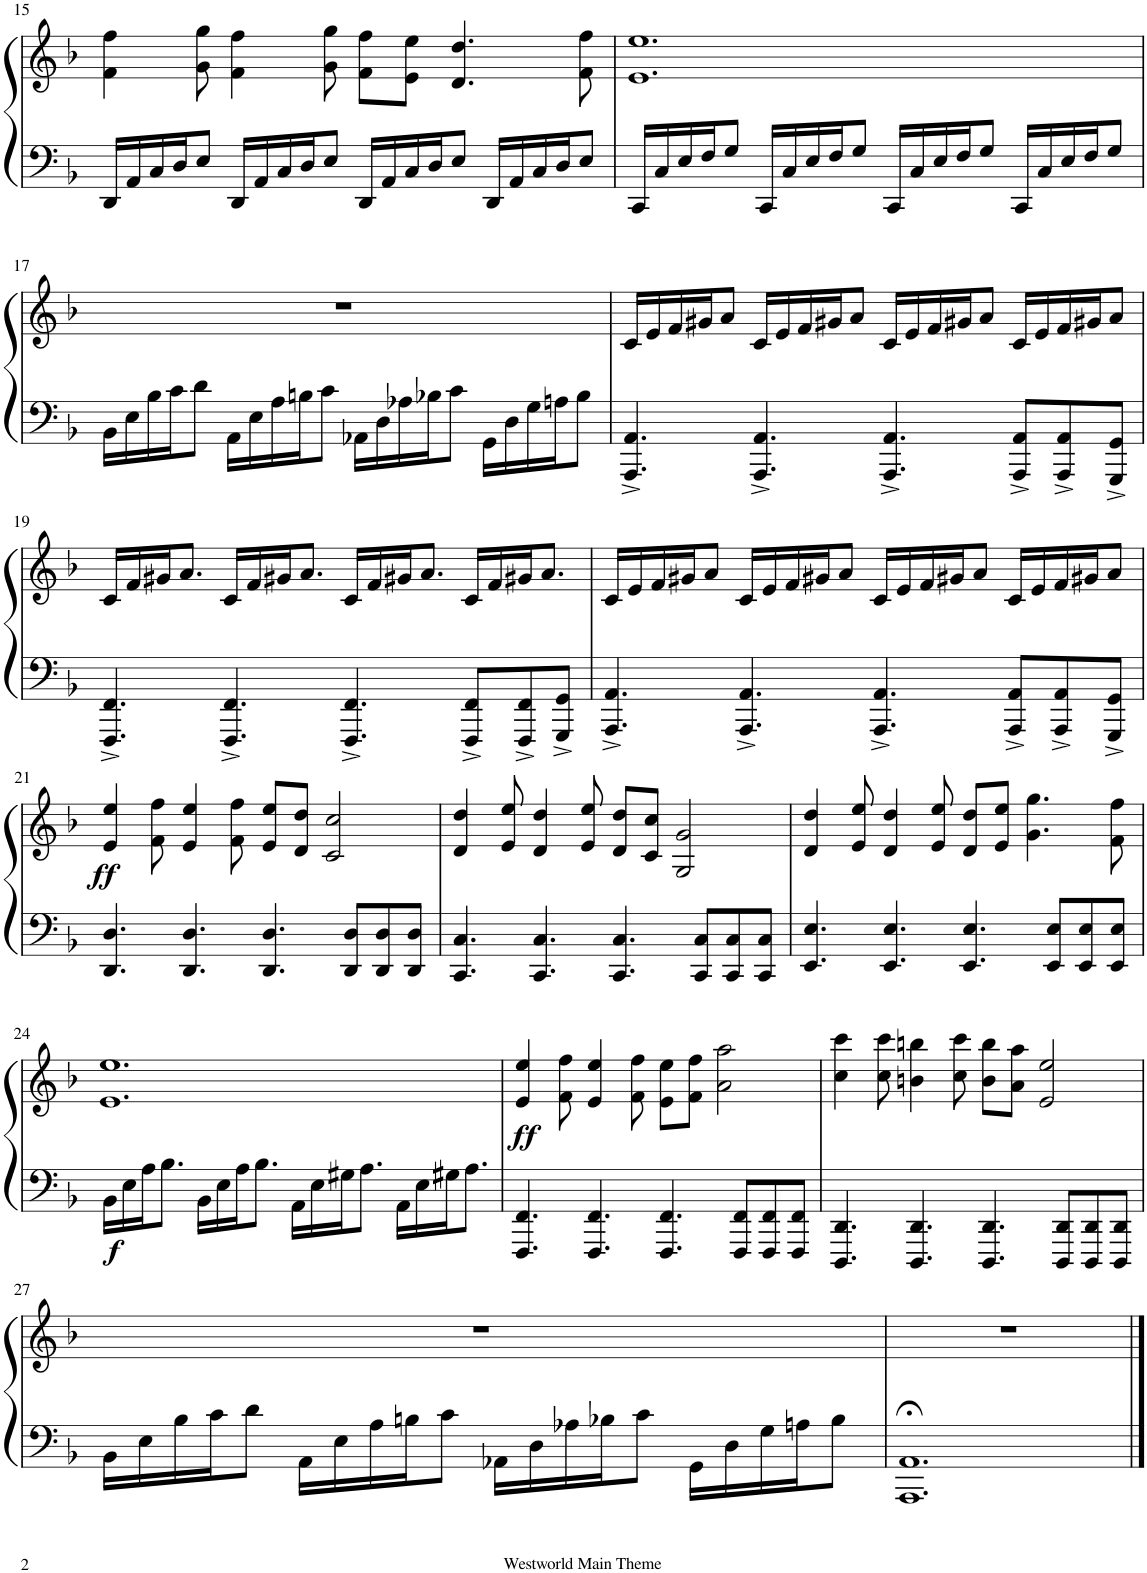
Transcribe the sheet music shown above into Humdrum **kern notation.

**kern	**kern	**dynam
*part1	*part1	*part1
*staff2	*staff1	*staff1/2
*I"Piano	*	*
*I'Pno.	*	*
!!LO:PB:g=z
*clefF4	*clefG2	*
*k[b-]	*k[b-]	*
*M12/8	*M12/8	*
=15	=15	=15
16DD/LL	4f\ 4ff\	.
16AA/	.	.
16C/	.	.
16D/J	.	.
8E/J	8g\ 8gg\	.
16DD/LL	4f\ 4ff\	.
16AA/	.	.
16C/	.	.
16D/J	.	.
8E/J	8g\ 8gg\	.
16DD/LL	8f\ 8ff\L	.
16AA/	.	.
16C/	8e\ 8ee\J	.
16D/J	.	.
8E/J	4.d/ 4.dd/	.
16DD/LL	.	.
16AA/	.	.
16C/	.	.
16D/J	.	.
8E/J	8f\ 8ff\	.
=16	=16	=16
16CC/LL	1.e 1.ee	.
16C/	.	.
16E/	.	.
16F/J	.	.
8G/J	.	.
16CC/LL	.	.
16C/	.	.
16E/	.	.
16F/J	.	.
8G/J	.	.
16CC/LL	.	.
16C/	.	.
16E/	.	.
16F/J	.	.
8G/J	.	.
16CC/LL	.	.
16C/	.	.
16E/	.	.
16F/J	.	.
8G/J	.	.
!!LO:LB:g=z
=17	=17	=17
16BB-\LL	1.r	.
16E\	.	.
16B-\	.	.
16c\J	.	.
8d\J	.	.
16AA\LL	.	.
16E\	.	.
16A\	.	.
16Bn\J	.	.
8c\J	.	.
16AA-X\LL	.	.
16D\	.	.
16A-X\	.	.
16B-X\J	.	.
8c\J	.	.
16GG\LL	.	.
16D\	.	.
16G\	.	.
16An\J	.	.
8B-\J	.	.
=18	=18	=18
4.AAA/^ 4.AA/^	16c/LL	.
.	16e/	.
.	16f/	.
.	16g#X/J	.
.	8a/J	.
4.AAA/^ 4.AA/^	16c/LL	.
.	16e/	.
.	16f/	.
.	16g#X/J	.
.	8a/J	.
4.AAA/^ 4.AA/^	16c/LL	.
.	16e/	.
.	16f/	.
.	16g#X/J	.
.	8a/J	.
8AAA/^ 8AA/^L	16c/LL	.
.	16e/	.
8AAA/^ 8AA/^	16f/	.
.	16g#X/J	.
8GGG/^ 8GG/^J	8a/J	.
!!LO:LB:g=z
=19	=19	=19
4.FFF/^ 4.FF/^	16c/LL	.
.	16f/	.
.	16g#X/J	.
.	8.a/J	.
4.FFF/^ 4.FF/^	16c/LL	.
.	16f/	.
.	16g#X/J	.
.	8.a/J	.
4.FFF/^ 4.FF/^	16c/LL	.
.	16f/	.
.	16g#X/J	.
.	8.a/J	.
8FFF/^ 8FF/^L	16c/LL	.
.	16f/	.
8FFF/^ 8FF/^	16g#X/J	.
.	8.a/J	.
8GGG/^ 8GG/^J	.	.
=20	=20	=20
4.AAA/^ 4.AA/^	16c/LL	.
.	16e/	.
.	16f/	.
.	16g#X/J	.
.	8a/J	.
4.AAA/^ 4.AA/^	16c/LL	.
.	16e/	.
.	16f/	.
.	16g#X/J	.
.	8a/J	.
4.AAA/^ 4.AA/^	16c/LL	.
.	16e/	.
.	16f/	.
.	16g#X/J	.
.	8a/J	.
8AAA/^ 8AA/^L	16c/LL	.
.	16e/	.
8AAA/^ 8AA/^	16f/	.
.	16g#X/J	.
8GGG/^ 8GG/^J	8a/J	.
!!LO:LB:g=z
=21	=21	=21
!	!	!LO:DY:b
4.DD/ 4.D/	4e/ 4ee/	ff
.	8f\ 8ff\	.
4.DD/ 4.D/	4e/ 4ee/	.
.	8f\ 8ff\	.
4.DD/ 4.D/	8e/ 8ee/L	.
.	8d/ 8dd/J	.
.	2c/ 2cc/	.
8DD/ 8D/L	.	.
8DD/ 8D/	.	.
8DD/ 8D/J	.	.
=22	=22	=22
4.CC/ 4.C/	4d/ 4dd/	.
.	8e/ 8ee/	.
4.CC/ 4.C/	4d/ 4dd/	.
.	8e/ 8ee/	.
4.CC/ 4.C/	8d/ 8dd/L	.
.	8c/ 8cc/J	.
.	2G/ 2g/	.
8CC/ 8C/L	.	.
8CC/ 8C/	.	.
8CC/ 8C/J	.	.
=23	=23	=23
4.EE/ 4.E/	4d/ 4dd/	.
.	8e/ 8ee/	.
4.EE/ 4.E/	4d/ 4dd/	.
.	8e/ 8ee/	.
4.EE/ 4.E/	8d/ 8dd/L	.
.	8e/ 8ee/J	.
.	4.g\ 4.gg\	.
8EE/ 8E/L	.	.
8EE/ 8E/	.	.
8EE/ 8E/J	8f\ 8ff\	.
!!LO:LB:g=z
=24	=24	=24
!	!	!LO:DY:b=2
16BB-\LL	1.e 1.ee	f
16E\	.	.
16A\J	.	.
8.B-\J	.	.
16BB-\LL	.	.
16E\	.	.
16A\J	.	.
8.B-\J	.	.
16AA\LL	.	.
16E\	.	.
16G#X\J	.	.
8.A\J	.	.
16AA\LL	.	.
16E\	.	.
16G#X\J	.	.
8.A\J	.	.
=25	=25	=25
!	!	!LO:DY:b
4.FFF/ 4.FF/	4e/ 4ee/	ff
.	8f\ 8ff\	.
4.FFF/ 4.FF/	4e/ 4ee/	.
.	8f\ 8ff\	.
4.FFF/ 4.FF/	8e\ 8ee\L	.
.	8f\ 8ff\J	.
.	2a\ 2aa\	.
8FFF/ 8FF/L	.	.
8FFF/ 8FF/	.	.
8FFF/ 8FF/J	.	.
=26	=26	=26
4.DDD/ 4.DD/	4cc\ 4ccc\	.
.	8cc\ 8ccc\	.
4.DDD/ 4.DD/	4bn\ 4bbn\	.
.	8cc\ 8ccc\	.
4.DDD/ 4.DD/	8b\ 8bb\L	.
.	8a\ 8aa\J	.
.	2e/ 2ee/	.
8DDD/ 8DD/L	.	.
8DDD/ 8DD/	.	.
8DDD/ 8DD/J	.	.
!!LO:LB:g=z
=27	=27	=27
16BB-\LL	1.r	.
16E\	.	.
16B-\	.	.
16c\J	.	.
8d\J	.	.
16AA\LL	.	.
16E\	.	.
16A\	.	.
16Bn\J	.	.
8c\J	.	.
16AA-X\LL	.	.
16D\	.	.
16A-X\	.	.
16B-X\J	.	.
8c\J	.	.
16GG\LL	.	.
16D\	.	.
16G\	.	.
16An\J	.	.
8B-\J	.	.
=28	=28	=28
1.AAA;< 1.AA;<	1.r	.
==	==	==
*-	*-	*-
